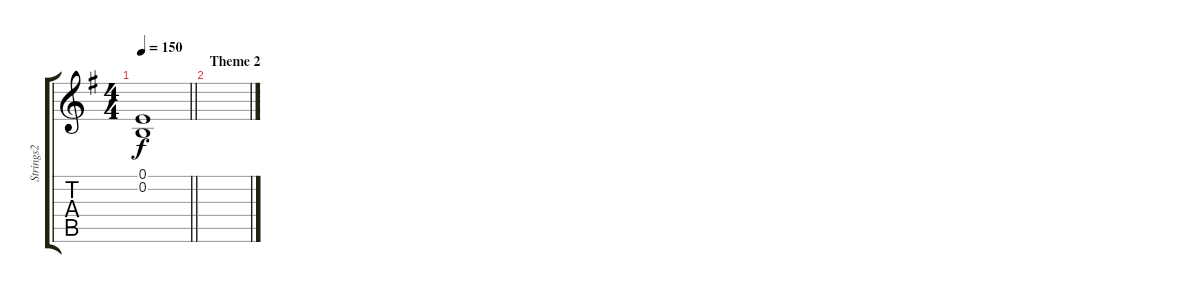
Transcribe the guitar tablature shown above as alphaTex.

\track ("Strings2" "Strings2") {instrument stringensemble1}
\staff {score tabs}
\tuning (E4 B3 G3 D3 A2 E2) {hide}
\ts (4 4)
\tempo 150
\clef g2
\barLineRight lightlight
\ks eminor
(0.1{t} 0.2{t}).1{dy f} |
\section ("" "Theme 2")
